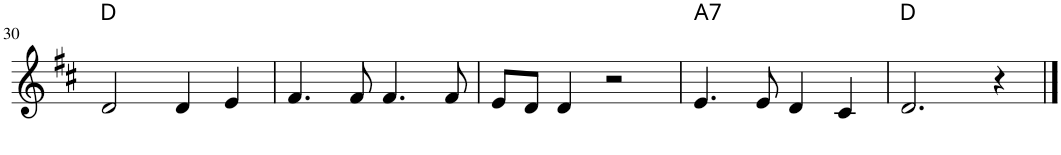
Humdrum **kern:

**kern
*part1
*staff1
*I"Voice
*I'Voice
!!LO:PB:g=z
*clefG2
*k[f#c#]
*D:
*M4/4
=30
!LO:TX:a:t=D
2d/
4d/
4e/
=31
4.f#/
8f#/
4.f#/
8f#/
=32
8e/L
8d/J
4d/
2r
=33
!LO:TX:a:t=A7
4.e/
8e/
4d/
4c#/
=34
!LO:TX:a:t=D
2.d/
4r
==
*-
